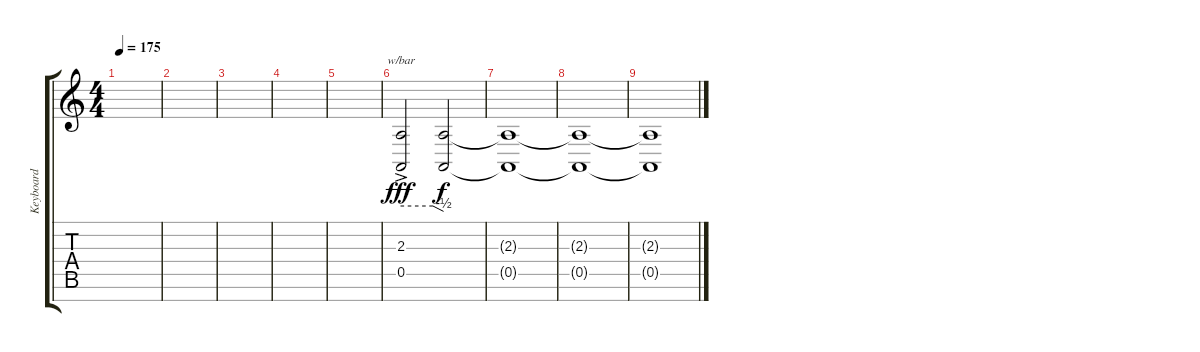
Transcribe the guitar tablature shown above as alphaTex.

\track ("Keyboard" "Keyboard") {instrument pad4choir}
\staff {score tabs}
\tuning (E4 B3 G3 D3 A2 E2 B1) {hide}
\ts (4 4)
\tempo 175
\clef g2
\ks c
|
|
|
|
|
(2.3{ac} 0.5).2{tbe (custom default 0 0 45 0 60 -2) dy fff volume 4} (2.3{t} 0.5{t}).2{dy f volume 12} |
(2.3{t} 0.5{t}).1 |
(2.3{t} 0.5{t}).1 |
(2.3{t} 0.5{t}).1
